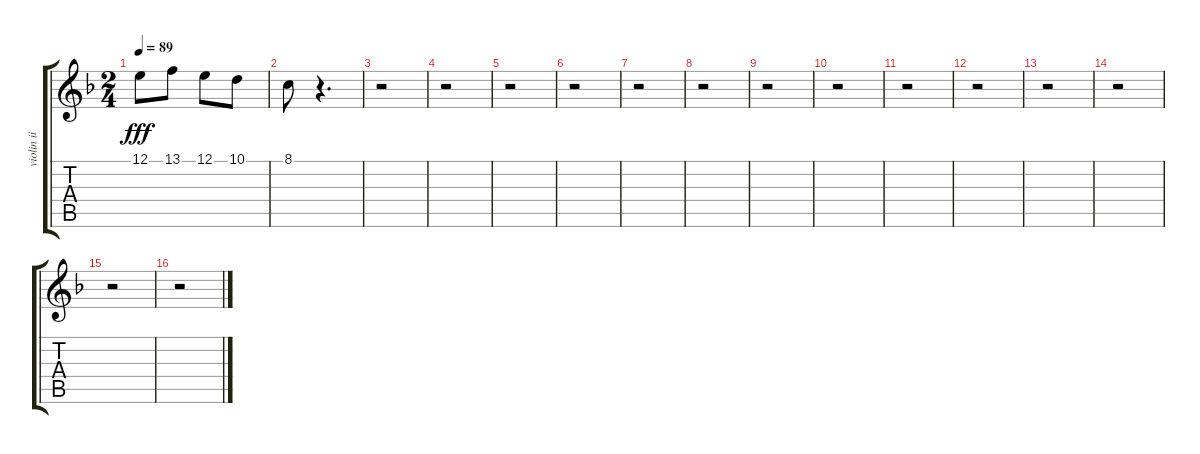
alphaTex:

\track ("violin ii" "violin ii") {instrument stringensemble1}
\staff {score tabs}
\tuning (E4 B3 G3 D3 A2 E2) {hide}
\ts (2 4)
\tempo 89
\clef g2
\ks dminor
12.1.8{dy fff} 13.1.8 12.1.8 10.1.8 |
8.1.8 r.4{d} |
r.2 |
r.2 |
r.2 |
r.2 |
r.2 |
r.2 |
r.2 |
r.2 |
r.2 |
r.2 |
r.2 |
r.2 |
r.2 |
r.2
